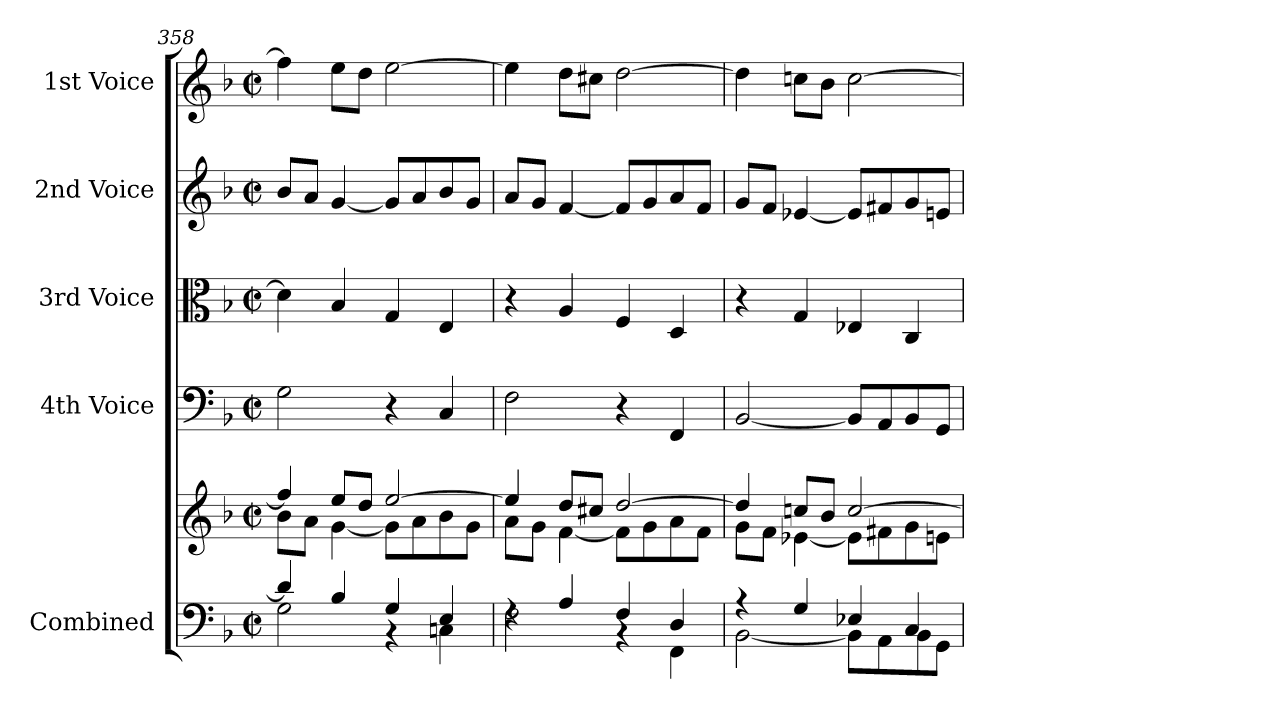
**kern	**kern	**kern	**kern	**kern	**kern
*part5	*part5	*part4	*part3	*part2	*part1
*staff6	*staff5	*staff4	*staff3	*staff2	*staff1
*I"Combined	*	*I"4th Voice	*I"3rd Voice	*I"2nd Voice	*I"1st Voice
!!LO:LB:g=z
*clefF4	*clefG2	*clefF4	*clefC3	*clefG2	*clefG2
*k[b-]	*k[b-]	*k[b-]	*k[b-]	*k[b-]	*k[b-]
*M2/2	*M2/2	*M2/2	*M2/2	*M2/2	*M2/2
*met(c|)	*met(c|)	*met(c|)	*met(c|)	*met(c|)	*met(c|)
=358	=358	=358	=358	=358	=358
*^	*^	*	*	*	*
4d/]	2G\	4ff/]	8b-\L	2G\	4d\]	8b-/L	4ff\]
.	.	.	8a\J	.	.	8a/J	.
4B-/	.	8ee/L	[4g\	.	4B-/	[4g/	8ee\L
.	.	8dd/J	.	.	.	.	8dd\J
4G/	4r	[2ee/	8g\L]	4r	4G/	8g/L]	[2ee\
.	.	.	8a\	.	.	8a/	.
4E/	4Cn\	.	8b-\	4C/	4E/	8b-/	.
.	.	.	8g\J	.	.	8g/J	.
=359	=359	=359	=359	=359	=359	=359	=359
4rF	2F\	4ee/]	8a\L	2F\	4r	8a/L	4ee\]
.	.	.	8g\J	.	.	8g/J	.
4A/	.	8dd/L	[4f\	.	4A/	[4f/	8dd\L
.	.	8cc#X/J	.	.	.	.	8cc#X\J
4F/	4rBB	[2dd/	8f\L]	4r	4F/	8f/L]	[2dd\
.	.	.	8g\	.	.	8g/	.
4D/	4FF\	.	8a\	4FF/	4D/	8a/	.
.	.	.	8f\J	.	.	8f/J	.
=360	=360	=360	=360	=360	=360	=360	=360
4r	[2BB-\	4dd/]	8g\L	[2BB-/	4r	8g/L	4dd\]
.	.	.	8f\J	.	.	8f/J	.
4G/	.	8ccn/L	[4e-X\	.	4G/	[4e-X/	8ccn\L
.	.	8b-/J	.	.	.	.	8b-\J
4E-X/	8BB-\L]	[2cc/	8e-\L]	8BB-/L]	4E-X/	8e-/L]	[2cc\
.	8AA\	.	8f#X\	8AA/	.	8f#X/	.
4C/	8BB-\	.	8g\	8BB-/	4C/	8g/	.
.	8GG\J	.	8en\J	8GG/J	.	8en/J	.
*v	*v	*	*	*	*	*	*
*	*v	*v	*	*	*	*
=	=	=	=	=	=
*-	*-	*-	*-	*-	*-
